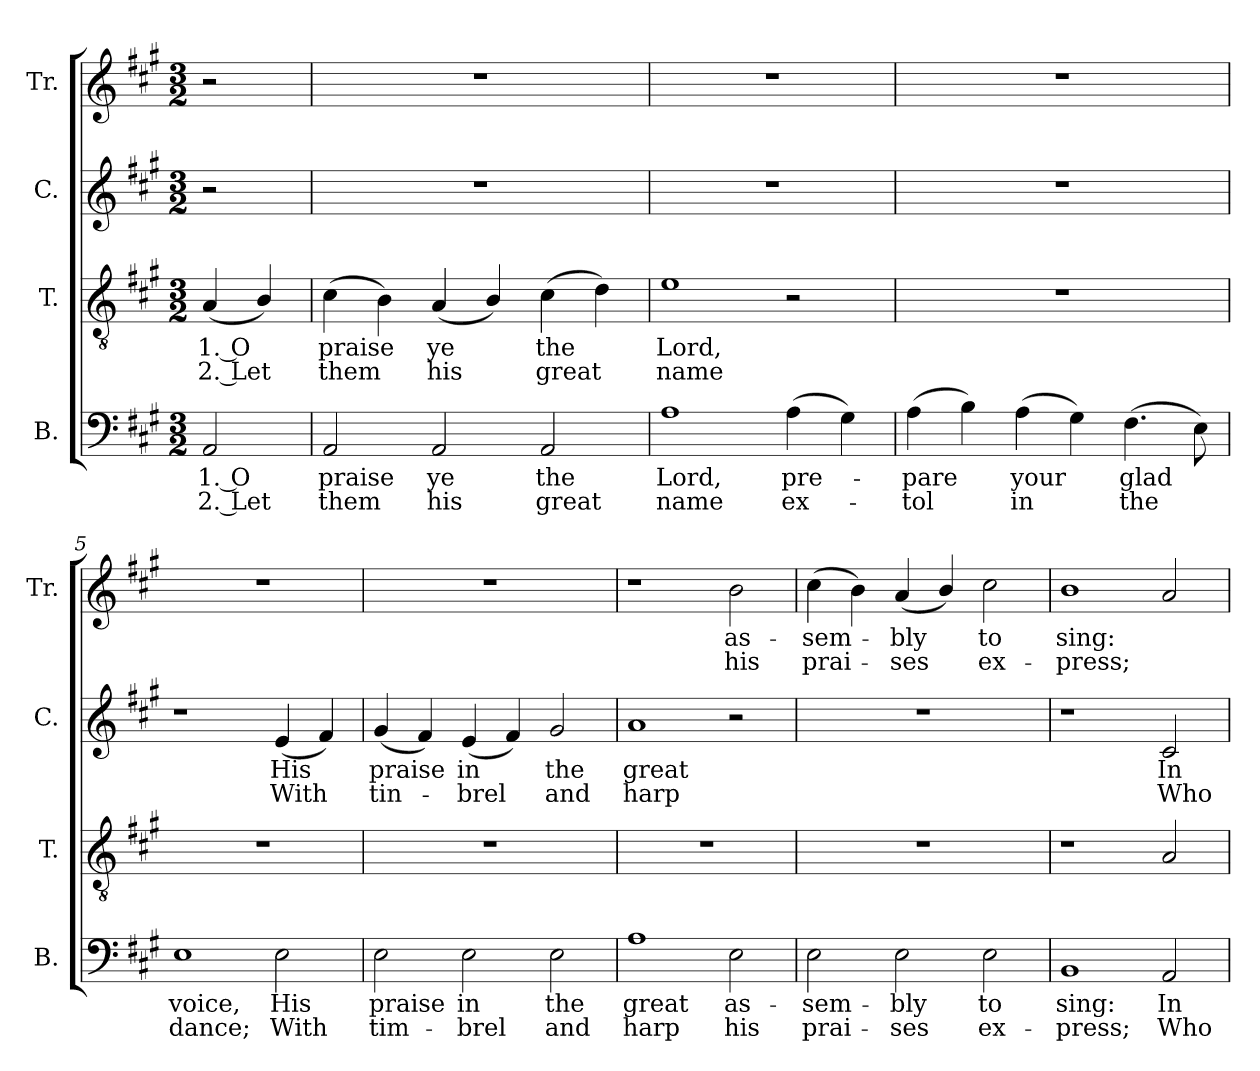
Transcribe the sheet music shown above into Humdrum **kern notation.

**kern	**text	**text	**kern	**text	**text	**kern	**text	**text	**kern	**text	**text
*part4	*part4	*part4	*part3	*part3	*part3	*part2	*part2	*part2	*part1	*part1	*part1
*staff4	*staff4	*staff4	*staff3	*staff3	*staff3	*staff2	*staff2	*staff2	*staff1	*staff1	*staff1
*I"B.	*	*	*I"T.	*	*	*I"C.	*	*	*I"Tr.	*	*
*I'B.	*	*	*I'T.	*	*	*I'C.	*	*	*I'Tr.	*	*
*clefF4	*	*	*clefGv2	*	*	*clefG2	*	*	*clefG2	*	*
*k[f#c#g#]	*	*	*k[f#c#g#]	*	*	*k[f#c#g#]	*	*	*k[f#c#g#]	*	*
*M3/2	*	*	*M3/2	*	*	*M3/2	*	*	*M3/2	*	*
*MM160	*	*	*MM160	*	*	*MM160	*	*	*MM160	*	*
=1	=1	=1	=1	=1	=1	=1	=1	=1	=1	=1	=1
!	!LO:LY:b	!LO:LY:b	!	!LO:LY:b	!LO:LY:b	!	!	!	!	!	!
2AA/	1. O	2. Let	(4A/	1. O	2. Let	2r	.	.	2r	.	.
.	.	.	4B/)	.	.	.	.	.	.	.	.
=2	=2	=2	=2	=2	=2	=2	=2	=2	=2	=2	=2
!	!LO:LY:b	!LO:LY:b	!	!LO:LY:b	!LO:LY:b	!	!	!	!	!	!
2AA/	praise	them	(4c#\	praise	them	1.r	.	.	1.r	.	.
.	.	.	4B\)	.	.	.	.	.	.	.	.
!	!LO:LY:b	!LO:LY:b	!	!LO:LY:b	!LO:LY:b	!	!	!	!	!	!
2AA/	ye	his	(4A/	ye	his	.	.	.	.	.	.
.	.	.	4B/)	.	.	.	.	.	.	.	.
!	!LO:LY:b	!LO:LY:b	!	!LO:LY:b	!LO:LY:b	!	!	!	!	!	!
2AA/	the	great	(4c#\	the	great	.	.	.	.	.	.
.	.	.	4d\)	.	.	.	.	.	.	.	.
=3	=3	=3	=3	=3	=3	=3	=3	=3	=3	=3	=3
!	!LO:LY:b	!LO:LY:b	!	!LO:LY:b	!LO:LY:b	!	!	!	!	!	!
1A	Lord,	name	1e	Lord,	name	1.r	.	.	1.r	.	.
!	!LO:LY:b	!LO:LY:b	!	!	!	!	!	!	!	!	!
(4A\	pre-	ex-	2r	.	.	.	.	.	.	.	.
4G#\)	.	.	.	.	.	.	.	.	.	.	.
=4	=4	=4	=4	=4	=4	=4	=4	=4	=4	=4	=4
!	!LO:LY:b	!LO:LY:b	!	!	!	!	!	!	!	!	!
(4A\	-pare	-tol	1.r	.	.	1.r	.	.	1.r	.	.
4B\)	.	.	.	.	.	.	.	.	.	.	.
!	!LO:LY:b	!LO:LY:b	!	!	!	!	!	!	!	!	!
(4A\	your	in	.	.	.	.	.	.	.	.	.
4G#\)	.	.	.	.	.	.	.	.	.	.	.
!	!LO:LY:b	!LO:LY:b	!	!	!	!	!	!	!	!	!
(4.F#\	glad	the	.	.	.	.	.	.	.	.	.
8E\)	.	.	.	.	.	.	.	.	.	.	.
=5	=5	=5	=5	=5	=5	=5	=5	=5	=5	=5	=5
!	!LO:LY:b	!LO:LY:b	!	!	!	!	!	!	!	!	!
1E	voice,	dance;	1.r	.	.	1r	.	.	1.r	.	.
!	!LO:LY:b	!LO:LY:b	!	!	!	!	!LO:LY:b	!LO:LY:b	!	!	!
2E\	His	With	.	.	.	(4e/	His	With	.	.	.
.	.	.	.	.	.	4f#/)	.	.	.	.	.
=6	=6	=6	=6	=6	=6	=6	=6	=6	=6	=6	=6
!	!LO:LY:b	!LO:LY:b	!	!	!	!	!LO:LY:b	!LO:LY:b	!	!	!
2E\	praise	tim-	1.r	.	.	(4g#/	praise	tin-	1.r	.	.
.	.	.	.	.	.	4f#/)	.	.	.	.	.
!	!LO:LY:b	!LO:LY:b	!	!	!	!	!LO:LY:b	!LO:LY:b	!	!	!
2E\	in	-brel	.	.	.	(4e/	in	-brel	.	.	.
.	.	.	.	.	.	4f#/)	.	.	.	.	.
!	!LO:LY:b	!LO:LY:b	!	!	!	!	!LO:LY:b	!LO:LY:b	!	!	!
2E\	the	and	.	.	.	2g#/	the	and	.	.	.
=7	=7	=7	=7	=7	=7	=7	=7	=7	=7	=7	=7
!	!LO:LY:b	!LO:LY:b	!	!	!	!	!LO:LY:b	!LO:LY:b	!	!	!
1A	great	harp	1.r	.	.	1a	great	harp	1r	.	.
!	!LO:LY:b	!LO:LY:b	!	!	!	!	!	!	!	!LO:LY:b	!LO:LY:b
2E\	as-	his	.	.	.	2r	.	.	2b\	as-	his
=8	=8	=8	=8	=8	=8	=8	=8	=8	=8	=8	=8
!	!LO:LY:b	!LO:LY:b	!	!	!	!	!	!	!	!LO:LY:b	!LO:LY:b
2E\	-sem-	prai-	1.r	.	.	1.r	.	.	(4cc#\	-sem-	prai-
.	.	.	.	.	.	.	.	.	4b\)	.	.
!	!LO:LY:b	!LO:LY:b	!	!	!	!	!	!	!	!LO:LY:b	!LO:LY:b
2E\	-bly	-ses	.	.	.	.	.	.	(4a/	-bly	-ses
.	.	.	.	.	.	.	.	.	4b/)	.	.
!	!LO:LY:b	!LO:LY:b	!	!	!	!	!	!	!	!LO:LY:b	!LO:LY:b
2E\	to	ex-	.	.	.	.	.	.	2cc#\	to	ex-
=9	=9	=9	=9	=9	=9	=9	=9	=9	=9	=9	=9
!	!LO:LY:b	!LO:LY:b	!	!	!	!	!	!	!	!LO:LY:b	!LO:LY:b
1BB	sing:	-press;	1r	.	.	1r	.	.	1b	sing:	-press;
!	!LO:LY:b	!LO:LY:b	!	!	!	!	!LO:LY:b	!LO:LY:b	!	!	!
2AA/	In	Who	2A/	.	.	2c#/	In	Who	2a/	.	.
=	=	=	=	=	=	=	=	=	=	=	=
*-	*-	*-	*-	*-	*-	*-	*-	*-	*-	*-	*-
